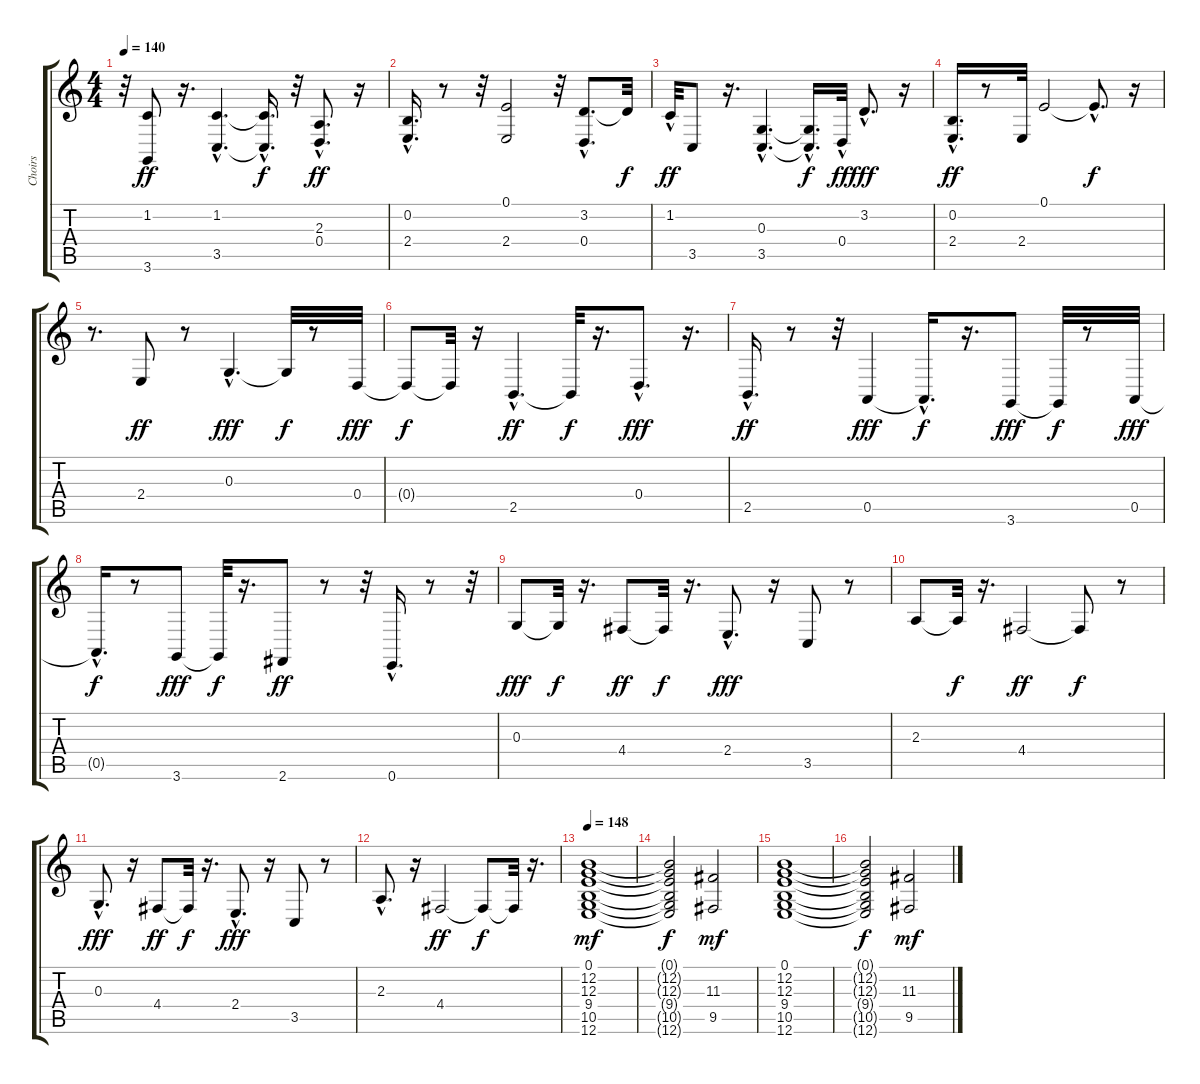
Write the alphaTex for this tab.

\track ("Choirs" "Choirs") {instrument choiraahs}
\staff {score tabs}
\tuning (E4 B3 G3 D3 A2 E2) {hide}
\ts (4 4)
\tempo 140
\clef g2
\ks c
r.32{dy f} (1.2 3.6).8{dy ff} r.16{d} (1.2{hac} 3.5{hac}).4{d} (1.2{hac t} 3.5{t}).16{d dy f} r.32 (2.3 0.4{hac}).8{d dy ff} r.16 |
(0.2{hac} 2.4{hac}).16{d} r.8 r.32 (0.1 2.4).2 r.32 (3.2{hac} 0.4{hac}).8{d} 3.2{t}.32{dy f} |
1.2{hac}.32{dy ff} 3.5.8 r.16{d} (0.3{hac} 3.5{hac}).4{d} (0.3{hac t} 3.5{t}).16{d dy f} 0.4{hac}.32{dy ff} 3.2{hac}.8{d dy fff} r.16 |
(0.2{hac} 2.4{hac}).16{d dy ff} r.8 2.4.32 0.1.2 0.1{hac t}.8{d dy f} r.16 |
r.8{d} 2.4.8{dy ff} r.8 0.3{hac}.4{d dy fff} 0.3{t}.32{dy f} r.8 0.4.32{dy fff} |
0.4{t}.8{dy f} 0.4{t}.32 r.16 2.5{hac}.4{d dy ff} 2.5{t}.32{dy f} r.16{d} 0.4{hac}.8{d dy fff} r.16{d} |
2.5{hac}.16{d dy ff} r.8 r.32 0.5.4{dy fff} 0.5{hac t}.16{d dy f} r.16{d} 3.6.8{dy fff} 3.6{t}.32{dy f} r.8 0.5.32{dy fff} |
0.5{hac t}.16{d dy f} r.8 3.6.8{dy fff} 3.6{t}.32{dy f} r.16{d} 2.6.8{dy ff} r.8 r.32 0.6{hac}.16{d} r.8 r.32 |
0.3.8{dy fff} 0.3{t}.32{dy f} r.16{d} 4.4.8{dy ff} 4.4{t}.32{dy f} r.16{d} 2.4{hac}.8{d dy fff} r.16 3.5.8 r.8 |
2.3.8 2.3{t}.32{dy f} r.16{d} 4.4.2{dy ff} 4.4{t}.8{dy f} r.8 |
0.3{hac}.8{d dy fff} r.16 4.4.8{dy ff} 4.4{t}.32{dy f} r.16{d} 2.4{hac}.8{d dy fff} r.16 3.5.8 r.8 |
2.3{hac}.8{d} r.16 4.4.2{dy ff} 4.4{t}.8{dy f} 4.4{t}.32 r.16{d} |
\tempo 148
(0.1 12.2 12.3 9.4 10.5 12.6).1{dy mf volume 9} |
(0.1{t} 12.2{t} 12.3{t} 9.4{t} 10.5{t} 12.6{t}).2{dy f} (11.3 9.5).2{dy mf} |
(0.1 12.2 12.3 9.4 10.5 12.6).1 |
(0.1{t} 12.2{t} 12.3{t} 9.4{t} 10.5{t} 12.6{t}).2{dy f} (11.3 9.5).2{dy mf}
